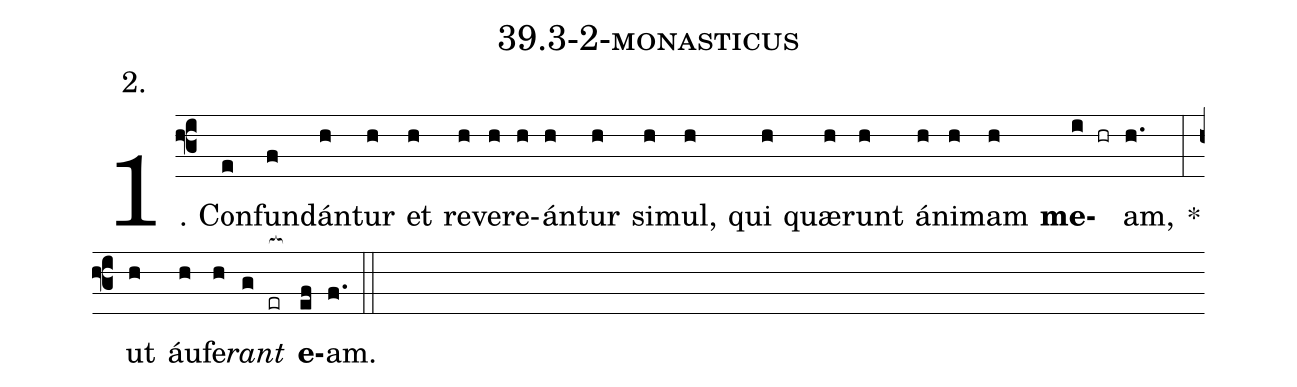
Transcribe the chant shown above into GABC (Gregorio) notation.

name: 39.3-2-monasticus;
annotation: 2.;
%%
(f3)1. Con(e)fun(f)dán(h)tur(h) et(h) re(h)ve(h)re(h)án(h)tur(h) si(h)mul,(h) qui(h) quæ(h)runt(h) á(h)ni(h)mam(h) <b>me</b>(i hr)am,(h.) *(:) ut(h) áu(h)fe(h)<i>rant</i>(g er[ocb:1{]) <b>e</b>(ef[ocb:0}])am.(f.) (::)


%E(h) u(h) o(h) u(g) a(ef) e.(f.) (::)
